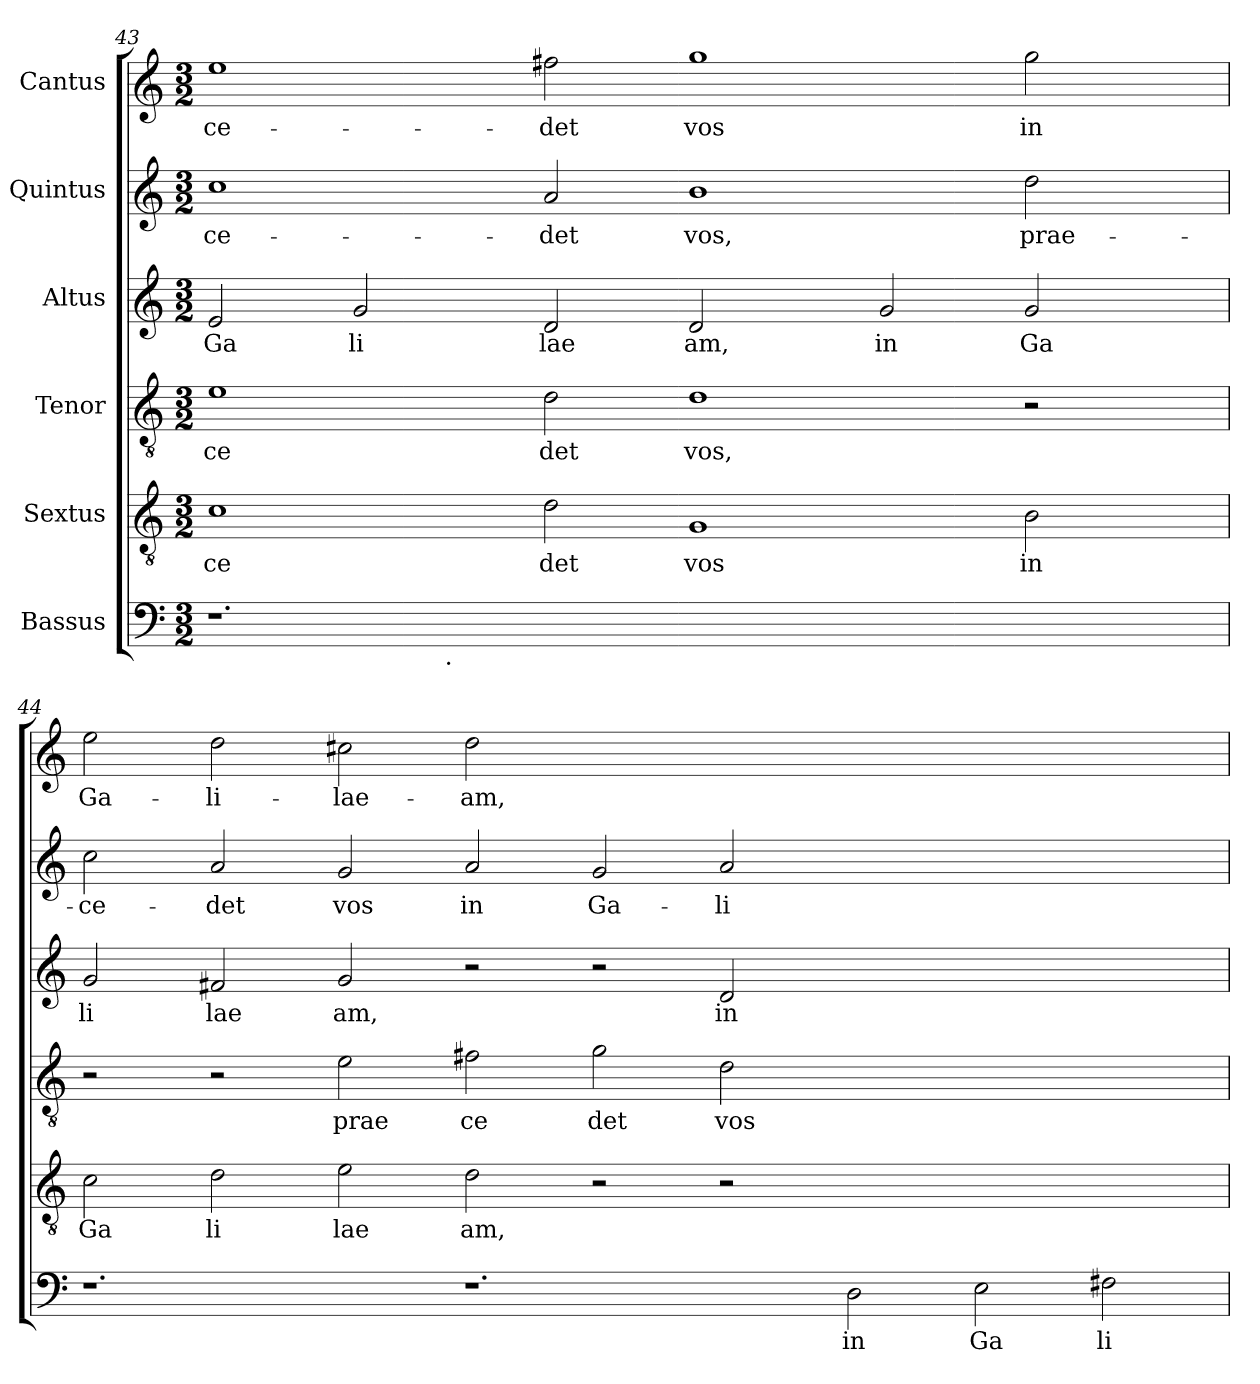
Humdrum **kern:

**kern	**text	**kern	**text	**kern	**text	**kern	**text	**kern	**text	**kern	**text
*part6	*part6	*part5	*part5	*part4	*part4	*part3	*part3	*part2	*part2	*part1	*part1
*staff6	*staff6	*staff5	*staff5	*staff4	*staff4	*staff3	*staff3	*staff2	*staff2	*staff1	*staff1
*I"Bassus	*	*I"Sextus	*	*I"Tenor	*	*I"Altus	*	*I"Quintus	*	*I"Cantus	*
*clefF4	*	*clefGv2	*	*clefGv2	*	*clefG2	*	*clefG2	*	*clefG2	*
*k[]	*	*k[]	*	*k[]	*	*k[]	*	*k[]	*	*k[]	*
*C:	*	*C:	*	*C:	*	*C:	*	*C:	*	*C:	*
*M3/2	*	*M3/2	*	*M3/2	*	*M3/2	*	*M3/2	*	*M3/2	*
=43	=43	=43	=43	=43	=43	=43	=43	=43	=43	=43	=43
!	!	!	!LO:LY:b:cj	!	!LO:LY:b:cj	!	!LO:LY:b:cj	!	!LO:LY:b:cj	!	!LO:LY:b:cj
*^	*	*	*	*	*	*	*	*	*	*	*
1.r	2ryy	.	1c	ce	1e	ce	2e/	Ga	1cc	-ce-	1ee	-ce-
!	!	!	!	!	!	!	!	!LO:LY:b:cj	!	!	!	!
.	8...ryy	.	.	.	.	.	2g/	li	.	.	.	.
!	!LO:TX:b:t=.	!	!	!	!	!	!	!	!	!	!	!
.	1ryy	.	.	.	.	.	.	.	.	.	.	.
!	!	!	!	!LO:LY:b:cj	!	!LO:LY:b:cj	!	!LO:LY:b:cj	!	!LO:LY:b:cj	!	!LO:LY:b:cj
.	.	.	2d\	det	2d\	det	2d/	lae	2a/	-det	2ff#X\	-det
!	!	!	!	!LO:LY:b:cj	!	!LO:LY:b:cj	!	!LO:LY:b:cj	!	!LO:LY:b:cj	!	!LO:LY:b:cj
1.ryy	.	.	1G	vos	1d	vos,	2d/	am,	1b	vos,	1gg	vos
.	1ryy	.	.	.	.	.	.	.	.	.	.	.
!	!	!	!	!	!	!	!	!LO:LY:b:cj	!	!	!	!
.	.	.	.	.	.	.	2g/	in	.	.	.	.
!	!	!	!	!LO:LY:b:cj	!	!	!	!LO:LY:b:cj	!	!LO:LY:b:cj	!	!LO:LY:b:cj
.	.	.	2B\	in	2r	.	2g/	Ga	2dd\	prae-	2gg\	in
.	4ryy	.	.	.	.	.	.	.	.	.	.	.
.	64ryy	.	.	.	.	.	.	.	.	.	.	.
=44	=44	=44	=44	=44	=44	=44	=44	=44	=44	=44	=44	=44
!	!	!	!	!LO:LY:b:cj	!	!	!	!LO:LY:b:cj	!	!LO:LY:b:cj	!	!LO:LY:b:cj
*v	*v	*	*	*	*	*	*	*	*	*	*	*
1.r	.	2c\	Ga	2r	.	2g/	li	2cc\	-ce-	2ee\	Ga-
!	!	!	!LO:LY:b:cj	!	!	!	!LO:LY:b:cj	!	!LO:LY:b:cj	!	!LO:LY:b:cj
.	.	2d\	li	2r	.	2f#X/	lae	2a/	-det	2dd\	-li-
!	!	!	!LO:LY:b:cj	!	!LO:LY:b:cj	!	!LO:LY:b:cj	!	!LO:LY:b:cj	!	!LO:LY:b:cj
.	.	2e\	lae	2e\	prae	2g/	am,	2g/	vos	2cc#X\	-lae-
!	!	!	!LO:LY:b:cj	!	!LO:LY:b:cj	!	!	!	!LO:LY:b:cj	!	!LO:LY:b:cj
1.r	.	2d\	am,	2f#X\	ce	2r	.	2a/	in	2dd\	-am,
!	!	!	!	!	!LO:LY:b:cj	!	!	!	!LO:LY:b:cj	!	!
.	.	2r	.	2g\	det	2r	.	2g/	Ga-	0ryy	.
!	!	!	!	!	!LO:LY:b:cj	!	!LO:LY:b:cj	!	!LO:LY:b:cj	!	!
.	.	2r	.	2d\	vos	2d/	in	2a/	-li-	.	.
!	!LO:LY:b:cj	!	!	!	!	!	!	!	!	!	!
2D\	in	1.ryy	.	1.ryy	.	1.ryy	.	1.ryy	.	.	.
!	!LO:LY:b:cj	!	!	!	!	!	!	!	!	!	!
2E\	Ga	.	.	.	.	.	.	.	.	.	.
!	!LO:LY:b:cj	!	!	!	!	!	!	!	!	!	!
2F#X\	li	.	.	.	.	.	.	.	.	2ryy	.
=	=	=	=	=	=	=	=	=	=	=	=
*-	*-	*-	*-	*-	*-	*-	*-	*-	*-	*-	*-
